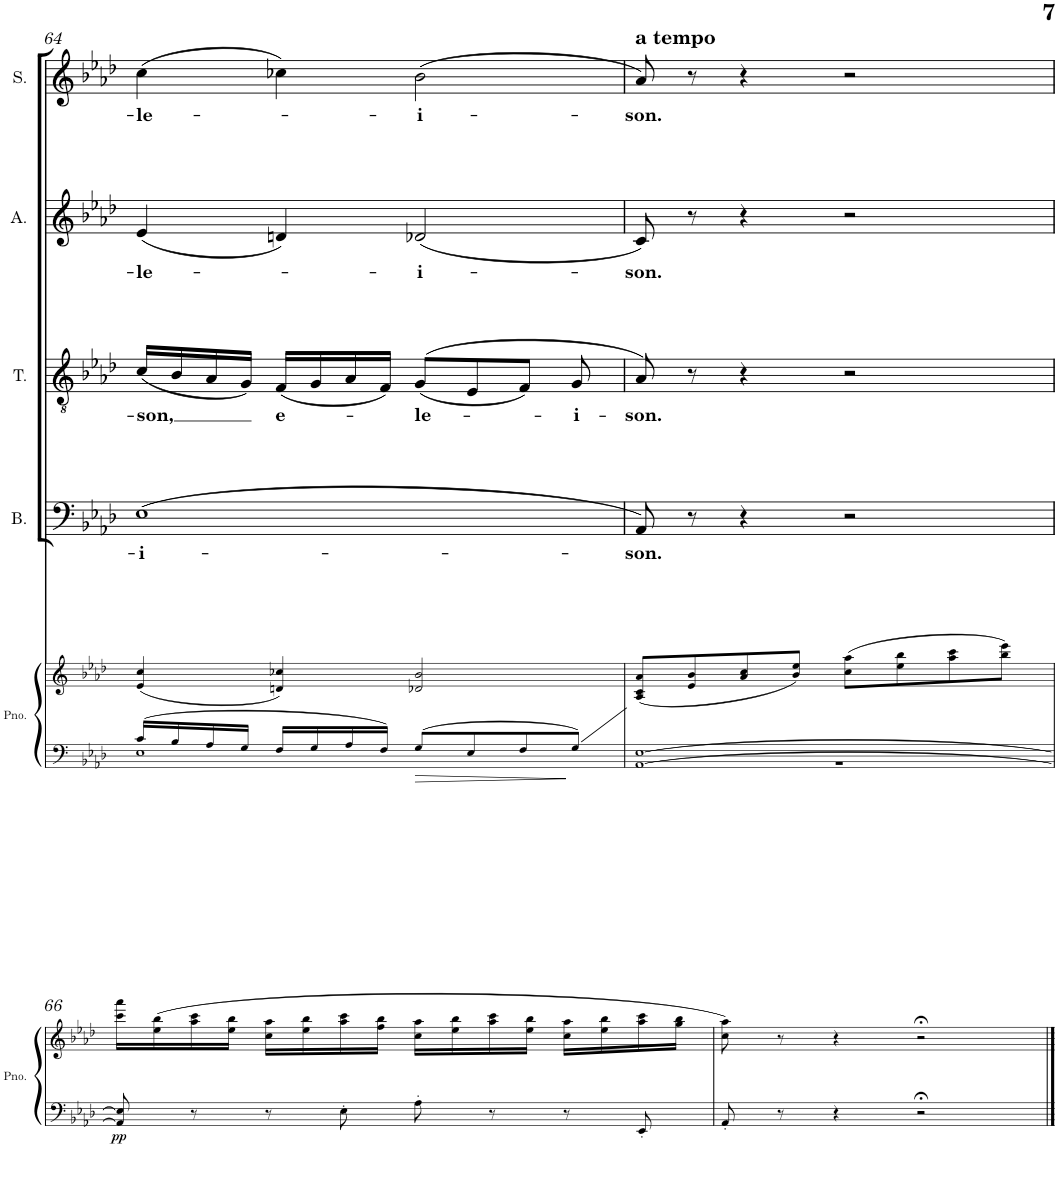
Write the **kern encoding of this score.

**kern	**kern	**dynam	**kern	**text	**kern	**text	**kern	**text	**kern	**text
*part5	*part5	*part5	*part4	*part4	*part3	*part3	*part2	*part2	*part1	*part1
*staff6	*staff5	*staff5/6	*staff4	*staff4	*staff3	*staff3	*staff2	*staff2	*staff1	*staff1
*I"Piano	*	*	*I"Bass	*	*I"Tenor	*	*I"Alto	*	*I"Soprano	*
*I'Pno.	*	*	*I'B.	*	*I'T.	*	*I'A.	*	*I'S.	*
!!LO:PB:g=z
*clefF4	*clefG2	*	*clefF4	*	*clefGv2	*	*clefG2	*	*clefG2	*
*k[b-e-a-d-]	*k[b-e-a-d-]	*	*k[b-e-a-d-]	*	*k[b-e-a-d-]	*	*k[b-e-a-d-]	*	*k[b-e-a-d-]	*
*M4/4	*M4/4	*	*M4/4	*	*M4/4	*	*M4/4	*	*M4/4	*
=64	=64	=64	=64	=64	=64	=64	=64	=64	=64	=64
*^	*	*	*	*	*	*	*	*	*	*
!	!	!	!	!	!LO:LY:b	!	!LO:LY:b	!	!LO:LY:b	!	!LO:LY:b
16c/LL	1E-	(4e-/ 4cc/	.	(1E-	-i-	(16c/LL	-son,	(4e-/	-le-	(4cc\	-le-
16B-/	.	.	.	.	.	16B-/	.	.	.	.	.
16A-/	.	.	.	.	.	16A-/	.	.	.	.	.
16G/JJ	.	.	.	.	.	16G/JJ)	.	.	.	.	.
!	!	!	!	!	!	!	!LO:LY:b	!	!	!	!
16F/LL	.	4dn/ 4cc-X/)	.	.	.	(16F/LL	e-	4dn/)	.	4cc-X\)	.
16G/	.	.	.	.	.	16G/	.	.	.	.	.
16A-/	.	.	.	.	.	16A-/	.	.	.	.	.
16F/JJ	.	.	.	.	.	16F/JJ)	.	.	.	.	.
!	!	!	!	!	!	!	!LO:LY:b	!	!LO:LY:b	!	!LO:LY:b
8G/L	.	2d-X/ 2b-/	.	.	.	((>8G/L	-le-	(2d-X/	-i-	(2b-\	-i-
8E-/	.	.	.	.	.	8E-/	.	.	.	.	.
8F/	.	.	.	.	.	8F/J)	.	.	.	.	.
!	!	!	!	!	!	!	!LO:LY:b	!	!	!	!
8G/J	.	.	.	.	.	8G/	-i-	.	.	.	.
=65	=65	=65	=65	=65	=65	=65	=65	=65	=65	=65	=65
!	!	!	!	!	!	!	!	!	!	!LO:TX:a:B:t=a tempo	!
!	!	!	!	!	!LO:LY:b	!	!LO:LY:b	!	!LO:LY:b	!	!LO:LY:b
[1AA- [1E-	1r	(8A-/ 8c/ 8a-/L	.	8AA-/)	-son.	8A-/)	-son.	8c/)	-son.	8a-/)	-son.
.	.	8e-/ 8b-/	.	8r	.	8r	.	8r	.	8r	.
.	.	8a-/ 8cc/	.	4r	.	4r	.	4r	.	4r	.
.	.	8b-/ 8ee-/J)	.	.	.	.	.	.	.	.	.
.	.	(8cc\ 8aa-\L	.	2r	.	2r	.	2r	.	2r	.
.	.	8ee-\ 8bb-\	.	.	.	.	.	.	.	.	.
.	.	8aa-\ 8ccc\	.	.	.	.	.	.	.	.	.
.	.	8bb-\ 8eee-\J)	.	.	.	.	.	.	.	.	.
*v	*v	*	*	*	*	*	*	*	*	*	*
!!LO:LB:g=z
=66	=66	=66	=66	=66	=66	=66	=66	=66	=66	=66
!	!	!LO:DY:b=2	!	!	!	!	!	!	!	!
8AA-/] 8E-/]	16ccc\ 16aaa-\LL	pp	1r	.	1r	.	1r	.	1r	.
.	(16ee-\ 16bb-\	.	.	.	.	.	.	.	.	.
8r	16aa-\ 16ccc\	.	.	.	.	.	.	.	.	.
.	16ee-\ 16bb-\JJ	.	.	.	.	.	.	.	.	.
8r	16cc\ 16aa-\LL	.	.	.	.	.	.	.	.	.
.	16ee-\ 16bb-\	.	.	.	.	.	.	.	.	.
8E-'\	16aa-\ 16ccc\	.	.	.	.	.	.	.	.	.
.	16ff\ 16bb-\JJ	.	.	.	.	.	.	.	.	.
8A-'\	16cc\ 16aa-\LL	.	.	.	.	.	.	.	.	.
.	16ee-\ 16bb-\	.	.	.	.	.	.	.	.	.
8r	16aa-\ 16ccc\	.	.	.	.	.	.	.	.	.
.	16ee-\ 16bb-\JJ	.	.	.	.	.	.	.	.	.
8r	16cc\ 16aa-\LL	.	.	.	.	.	.	.	.	.
.	16ee-\ 16bb-\	.	.	.	.	.	.	.	.	.
8EE-'/	16aa-\ 16ccc\	.	.	.	.	.	.	.	.	.
.	16gg\ 16bb-\JJ	.	.	.	.	.	.	.	.	.
=67	=67	=67	=67	=67	=67	=67	=67	=67	=67	=67
8AA-'/	8cc\ 8aa-\)	.	1r;<	.	1r;<	.	1r;<	.	1r;<	.
8r	8r	.	.	.	.	.	.	.	.	.
4r	4r	.	.	.	.	.	.	.	.	.
2r;<	2r;<	.	.	.	.	.	.	.	.	.
==	==	==	==	==	==	==	==	==	==	==
*-	*-	*-	*-	*-	*-	*-	*-	*-	*-	*-
